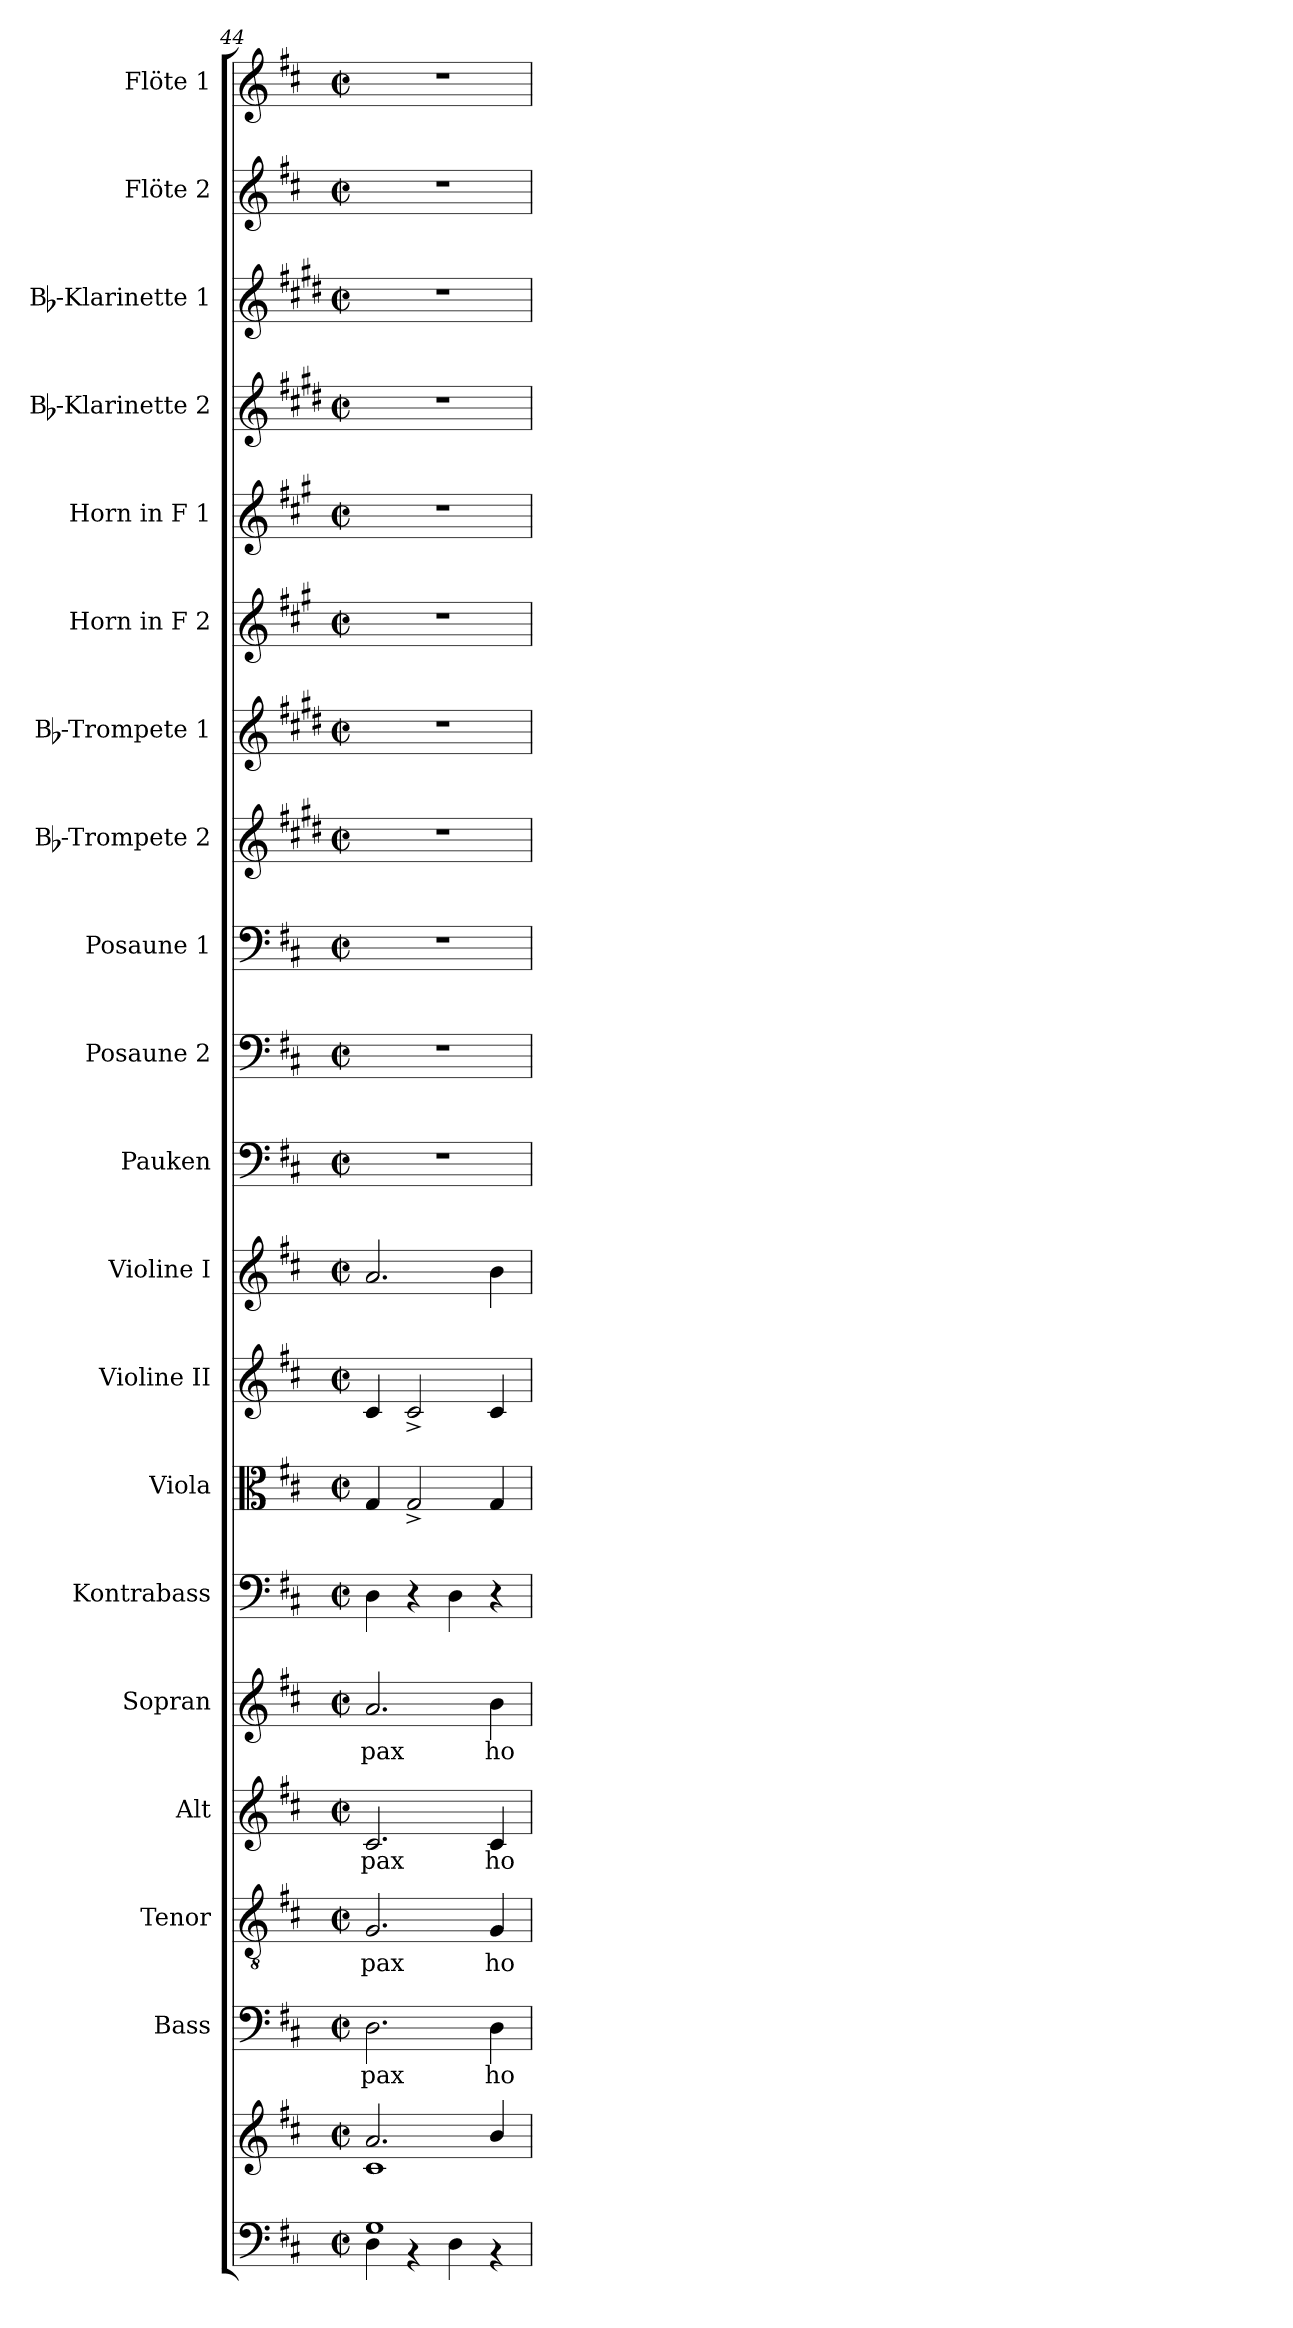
**kern	**kern	**kern	**text	**kern	**text	**kern	**text	**kern	**text	**kern	**kern	**kern	**kern	**kern	**kern	**kern	**kern	**kern	**kern	**kern	**kern	**kern	**kern	**kern
*part20	*part20	*part19	*part19	*part18	*part18	*part17	*part17	*part16	*part16	*part15	*part14	*part13	*part12	*part11	*part10	*part9	*part8	*part7	*part6	*part5	*part4	*part3	*part2	*part1
*staff21	*staff20	*staff19	*staff19	*staff18	*staff18	*staff17	*staff17	*staff16	*staff16	*staff15	*staff14	*staff13	*staff12	*staff11	*staff10	*staff9	*staff8	*staff7	*staff6	*staff5	*staff4	*staff3	*staff2	*staff1
*	*	*I"Bass	*	*I"Tenor	*	*I"Alt	*	*I"Sopran	*	*I"Kontrabass	*I"Viola	*I"Violine II	*I"Violine I	*I"Pauken	*I"Posaune 2	*I"Posaune 1	*I"Bb-Trompete 2	*I"Bb-Trompete 1	*I"Horn in F 2	*I"Horn in F 1	*I"Bb-Klarinette 2	*I"Bb-Klarinette 1	*I"Flöte 2	*I"Flöte 1
*	*	*I'B.	*	*I'T.	*	*I'A.	*	*I'S.	*	*I'Kb.	*I'Vla.	*I'Vl. II	*I'Vl. I	*I'Pk.	*I'Pos. 2	*I'Pos. 1	*I'Bb Trp. 2	*I'Bb Trp. 1	*	*	*I'Bb Kl. 2	*I'Bb Kl. 1	*I'Fl. 2	*I'Fl. 1
*clefF4	*clefG2	*clefF4	*	*clefGv2	*	*clefG2	*	*clefG2	*	*clefF4	*clefC3	*clefG2	*clefG2	*clefF4	*clefF4	*clefF4	*clefG2	*clefG2	*clefG2	*clefG2	*clefG2	*clefG2	*clefG2	*clefG2
*	*	*	*	*	*	*	*	*	*	*ITrd7c12	*	*	*	*	*	*	*ITrd1c2	*ITrd1c2	*ITrd4c7	*ITrd4c7	*ITrd1c2	*ITrd1c2	*	*
*k[f#c#]	*k[f#c#]	*k[f#c#]	*	*k[f#c#]	*	*k[f#c#]	*	*k[f#c#]	*	*k[f#c#]	*k[f#c#]	*k[f#c#]	*k[f#c#]	*k[f#c#]	*k[f#c#]	*k[f#c#]	*k[f#c#]	*k[f#c#]	*k[f#c#]	*k[f#c#]	*k[f#c#]	*k[f#c#]	*k[f#c#]	*k[f#c#]
*D:	*D:	*D:	*	*D:	*	*D:	*	*D:	*	*D:	*D:	*D:	*D:	*D:	*D:	*D:	*D:	*D:	*D:	*D:	*D:	*D:	*D:	*D:
*M2/2	*M2/2	*M2/2	*	*M2/2	*	*M2/2	*	*M2/2	*	*M2/2	*M2/2	*M2/2	*M2/2	*M2/2	*M2/2	*M2/2	*M2/2	*M2/2	*M2/2	*M2/2	*M2/2	*M2/2	*M2/2	*M2/2
*met(c|)	*met(c|)	*met(c|)	*	*met(c|)	*	*met(c|)	*	*met(c|)	*	*met(c|)	*met(c|)	*met(c|)	*met(c|)	*met(c|)	*met(c|)	*met(c|)	*met(c|)	*met(c|)	*met(c|)	*met(c|)	*met(c|)	*met(c|)	*met(c|)	*met(c|)
=44	=44	=44	=44	=44	=44	=44	=44	=44	=44	=44	=44	=44	=44	=44	=44	=44	=44	=44	=44	=44	=44	=44	=44	=44
*^	*^	*	*	*	*	*	*	*	*	*	*	*	*	*	*	*	*	*	*	*	*	*	*	*
!	!	!	!	!	!LO:LY:b	!	!LO:LY:b	!	!LO:LY:b	!	!LO:LY:b	!	!	!	!	!	!	!	!	!	!	!	!	!	!	!
1G	4D\	2.a/	1c#	2.D\	pax	2.G/	pax	2.c#/	pax	2.a/	pax	4DD\	4G/	4c#/	2.a/	1r	1r	1r	1r	1r	1r	1r	1r	1r	1r	1r
.	4rBB	.	.	.	.	.	.	.	.	.	.	4r	2G^</	2c#^</	.	.	.	.	.	.	.	.	.	.	.	.
.	4D\	.	.	.	.	.	.	.	.	.	.	4DD\	.	.	.	.	.	.	.	.	.	.	.	.	.	.
!	!	!	!	!	!LO:LY:b	!	!LO:LY:b	!	!LO:LY:b	!	!LO:LY:b	!	!	!	!	!	!	!	!	!	!	!	!	!	!	!
.	4rBB	4b/	.	4D\	ho-	4G/	ho-	4c#/	ho-	4b\	ho-	4r	4G/	4c#/	4b\	.	.	.	.	.	.	.	.	.	.	.
*v	*v	*	*	*	*	*	*	*	*	*	*	*	*	*	*	*	*	*	*	*	*	*	*	*	*	*
*	*v	*v	*	*	*	*	*	*	*	*	*	*	*	*	*	*	*	*	*	*	*	*	*	*	*
=	=	=	=	=	=	=	=	=	=	=	=	=	=	=	=	=	=	=	=	=	=	=	=	=
*-	*-	*-	*-	*-	*-	*-	*-	*-	*-	*-	*-	*-	*-	*-	*-	*-	*-	*-	*-	*-	*-	*-	*-	*-
